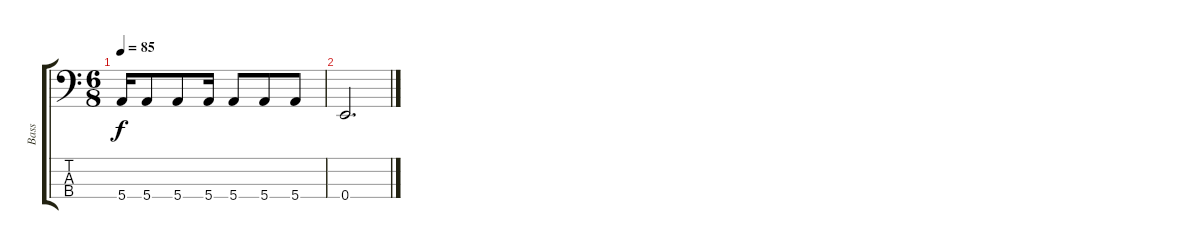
\track ("Bass" "Bass") {instrument electricbassfinger}
\staff {score tabs}
\tuning (G2 D2 A1 E1) {hide}
\ts (6 8)
\tempo 85
\clef f4
\ks c
5.4.16{dy f} 5.4.8 5.4.8 5.4.16 5.4.8 5.4.8 5.4.8 |
0.4.2{d}
